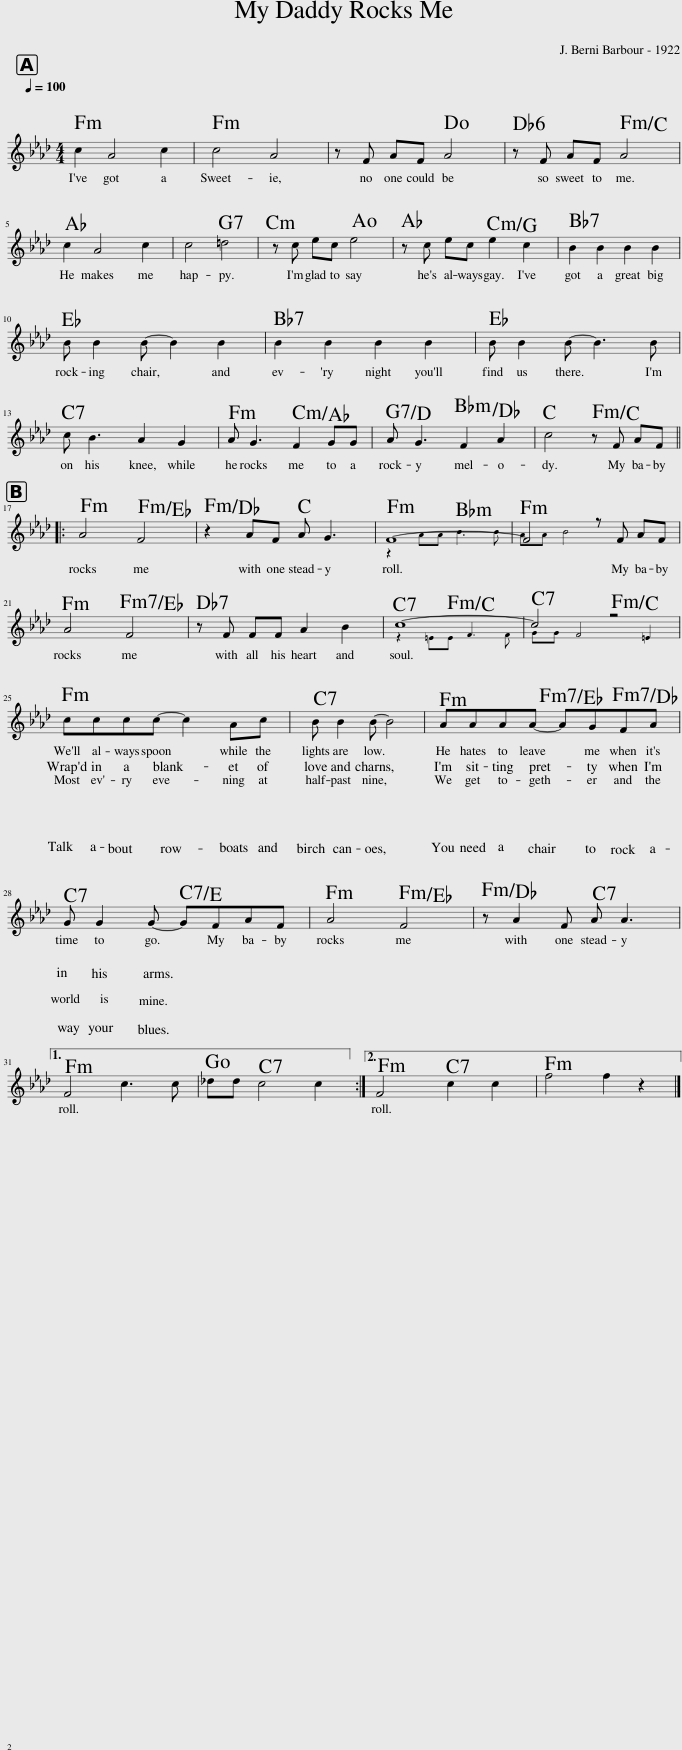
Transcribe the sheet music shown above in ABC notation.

X:1
%%score ( 1 2 )
L:1/8
Q:1/4=100
M:4/4
I:linebreak $
K:Ab
V:1 treble
V:2 treble
V:1
 c2 A4 c2 | c4 A4 | z F AF A4 | z F AF A4 |$ c2 A4 c2 | %5
 c4 =d4 | z c ec e4 | z c ec e2 c2 | B2 B2 B2 B2 |$ B B2 B- B2 B2 | %10
 B2 B2 B2 B2 | B B2 B- B3 B |$ c B3 A2 G2 | A G3 F2 GG | A G3 F2 A2 | %15
 c4 z F AF |:$ A4 F4 | z2 AF A G3 | F8- | F4 z F AF |$ %20
 A4 F4 | z F FF A2 B2 | c8- | c4 z4 |$ cccc- c2 Ac | %25
 B B2 B- B4 | AAAA- AGFA |$ G G2 G- GFAF | A4 F4 | z A2 F A A3 |1$ %30
 F4 c3 c || _dd c4 c2 :|2 F4 c2 c2 || f4 f2 z2 |] %34
V:2
 x8 | x8 | x8 | x8 |$ x8 | %5
 x8 | x8 | x8 | x8 |$ x8 | %10
 x8 | x8 |$ x8 | x8 | x8 | %15
 x8 |:$ x8 | x8 | z2 AA B3 B | AA B4 x2 |$ %20
 x8 | x8 | z2 =EE F3 F | GG F4 =E2 |$ x8 | %25
 x8 | x8 |$ x8 | x8 | x8 |1$ %30
 x8 || x8 :|2 x8 || x8 |] %34
